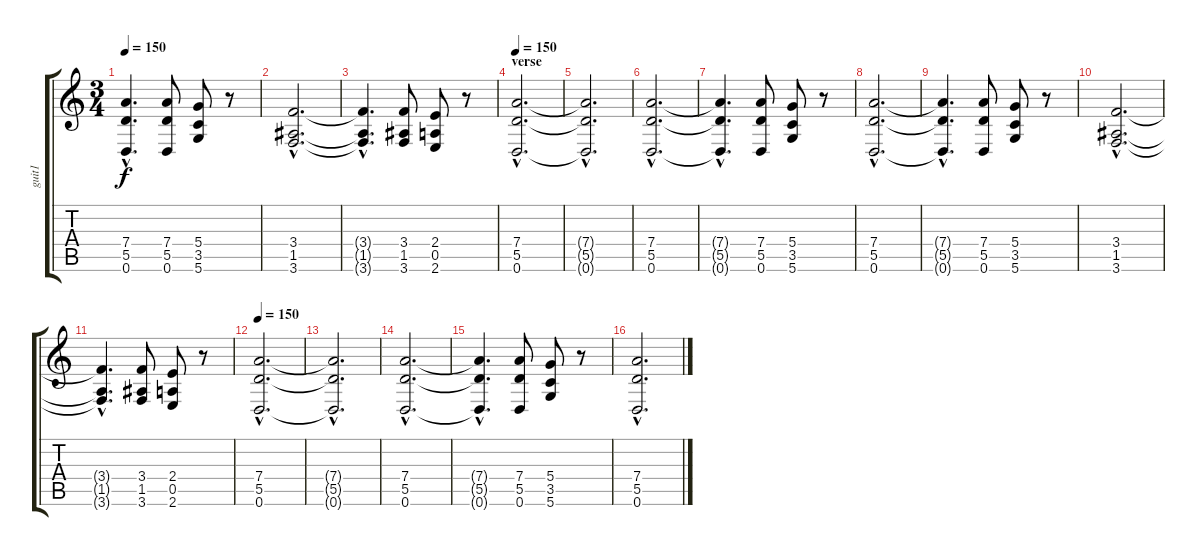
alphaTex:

\track ("guit1" "guit1") {instrument electricguitarclean}
\staff {score tabs}
\tuning (E4 B3 G3 D3 A2 D2) {hide}
\ts (3 4)
\tempo 150
\clef g2
\ks c
(7.4{hac t} 5.5{hac t} 0.6{hac t}).4{d dy f} (7.4 5.5 0.6).8 (5.4 3.5 5.6).8 r.8 |
(3.4{hac} 1.5{hac} 3.6{hac}).2{d} |
(3.4{hac t} 1.5{hac t} 3.6{hac t}).4{d} (3.4 1.5 3.6).8 (2.4 0.5 2.6).8 r.8 |
\section ("" "verse")
\tempo 150
(7.4{hac} 5.5{hac} 0.6{hac}).2{d instrument distortionguitar} |
(7.4{hac t} 5.5{hac t} 0.6{hac t}).2{d} |
(7.4{hac} 5.5{hac} 0.6{hac}).2{d} |
(7.4{hac t} 5.5{hac t} 0.6{hac t}).4{d} (7.4 5.5 0.6).8 (5.4 3.5 5.6).8 r.8 |
(7.4{hac} 5.5{hac} 0.6{hac}).2{d} |
(7.4{hac t} 5.5{hac t} 0.6{hac t}).4{d} (7.4 5.5 0.6).8 (5.4 3.5 5.6).8 r.8 |
(3.4{hac} 1.5{hac} 3.6{hac}).2{d} |
(3.4{hac t} 1.5{hac t} 3.6{hac t}).4{d} (3.4 1.5 3.6).8 (2.4 0.5 2.6).8 r.8 |
\tempo 150
(7.4{hac} 5.5{hac} 0.6{hac}).2{d instrument distortionguitar} |
(7.4{hac t} 5.5{hac t} 0.6{hac t}).2{d} |
(7.4{hac} 5.5{hac} 0.6{hac}).2{d} |
(7.4{hac t} 5.5{hac t} 0.6{hac t}).4{d} (7.4 5.5 0.6).8 (5.4 3.5 5.6).8 r.8 |
(7.4{hac} 5.5{hac} 0.6{hac}).2{d}
